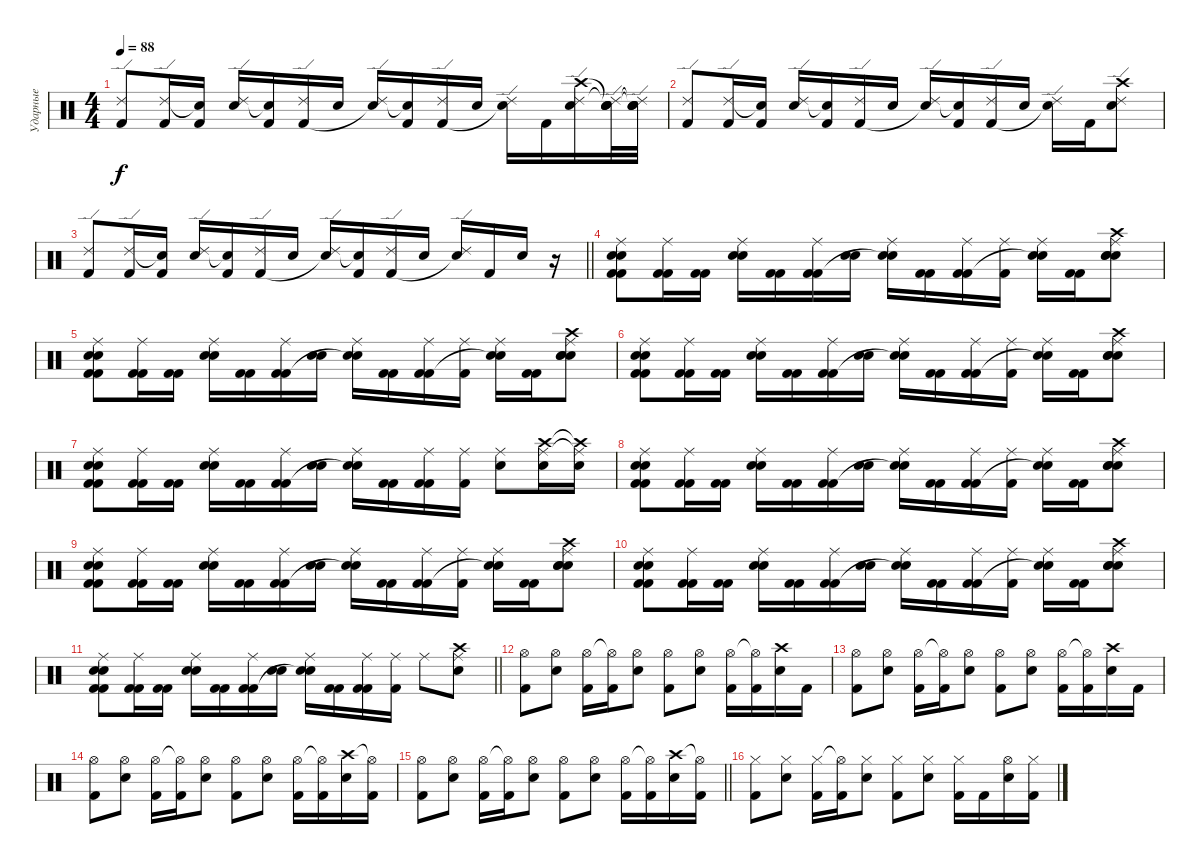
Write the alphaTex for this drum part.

\track ("Ударные" "Ударные") {instrument percussion}
\staff {score}
\articulation defaults
\ts (4 4)
\tempo 88
\clef neutral
\ks c
("Ride (edge) 2" "Kick (hit) 2").8{dy f} ("Ride (edge) 2" "Kick (hit) 2").16 ("Snare (hit)"{t} "Kick (hit) 2").16 ("Ride (edge) 2" "Electric Snare (hit)").16 ("Snare (hit)"{t} "Kick (hit) 2").16 ("Ride (edge) 2" "Kick (hit) 2").16 "Electric Snare (hit)".16 ("Ride (edge) 2" "Electric Snare (hit)"{t}).16 ("Snare (hit)"{t} "Kick (hit) 2").16 ("Ride (edge) 2" "Kick (hit) 2").16 "Electric Snare (hit)".16 ("Ride (edge) 2" "Electric Snare (hit)"{t}).16 "Kick (hit) 2".16 ("Ride (edge) 2" "Crash high (hit)" "Electric Snare (hit)").16 ("Ride (edge) 2"{t} "Snare (hit)"{t} "Electric Snare (hit)" "Electric Snare (hit)").32 ("Ride (edge) 2"{t} "Snare (hit)"{t} "Electric Snare (hit)" "Electric Snare (hit)").32 |
("Ride (edge) 2" "Kick (hit) 2").8 ("Ride (edge) 2" "Kick (hit) 2").16 ("Snare (hit)"{t} "Kick (hit) 2").16 ("Ride (edge) 2" "Electric Snare (hit)").16 ("Snare (hit)"{t} "Kick (hit) 2").16 ("Ride (edge) 2" "Kick (hit) 2").16 "Electric Snare (hit)".16 ("Ride (edge) 2" "Electric Snare (hit)"{t}).16 ("Snare (hit)"{t} "Kick (hit) 2").16 ("Ride (edge) 2" "Kick (hit) 2").16 "Electric Snare (hit)".16 ("Ride (edge) 2" "Electric Snare (hit)"{t}).16 "Kick (hit) 2".16 ("Ride (edge) 2" "Crash high (hit)" "Electric Snare (hit)").8 |
\barLineRight lightlight
("Ride (edge) 2" "Kick (hit) 2").8 ("Ride (edge) 2" "Kick (hit) 2").16 ("Snare (hit)"{t} "Kick (hit) 2").16 ("Ride (edge) 2" "Electric Snare (hit)").16 ("Snare (hit)"{t} "Kick (hit) 2").16 ("Ride (edge) 2" "Kick (hit) 2").16 "Electric Snare (hit)".16 ("Ride (edge) 2" "Electric Snare (hit)"{t}).16 ("Snare (hit)"{t} "Kick (hit) 2").16 ("Ride (edge) 2" "Kick (hit) 2").16 "Electric Snare (hit)".16 ("Ride (edge) 2" "Electric Snare (hit)"{t}).16 "Kick (hit) 2".16 "Electric Snare (hit)".16 r.16 |
("Ride (middle)" "Electric Snare (hit)" "Electric Snare (hit)" "Kick (hit) 2" "Kick (hit) 2").8 ("Ride (middle)" "Kick (hit) 2" "Kick (hit) 2").16 ("Kick (hit) 2" "Kick (hit) 2").16 ("Ride (middle)" "Electric Snare (hit)" "Electric Snare (hit)").16 ("Kick (hit) 2" "Kick (hit) 2").16 ("Ride (middle)" "Kick (hit) 2" "Kick (hit) 2").16 ("Electric Snare (hit)" "Electric Snare (hit)").16 ("Ride (middle)" "Electric Snare (hit)" "Electric Snare (hit)"{t}).16 ("Kick (hit) 2" "Kick (hit) 2").16 ("Ride (middle)" "Kick (hit) 2" "Kick (hit) 2").16 ("Ride (middle)" "Kick (hit) 2").16 ("Ride (middle)" "Electric Snare (hit)" "Electric Snare (hit)"{t}).16 ("Kick (hit) 2" "Kick (hit) 2").16 ("Ride (middle)" "Crash high (hit)" "Electric Snare (hit)" "Electric Snare (hit)" "Electric Snare (hit)").8 |
("Ride (middle)" "Electric Snare (hit)" "Electric Snare (hit)" "Kick (hit) 2" "Kick (hit) 2").8 ("Ride (middle)" "Kick (hit) 2" "Kick (hit) 2").16 ("Kick (hit) 2" "Kick (hit) 2").16 ("Ride (middle)" "Electric Snare (hit)" "Electric Snare (hit)").16 ("Kick (hit) 2" "Kick (hit) 2").16 ("Ride (middle)" "Kick (hit) 2" "Kick (hit) 2").16 ("Electric Snare (hit)" "Electric Snare (hit)").16 ("Ride (middle)" "Electric Snare (hit)" "Electric Snare (hit)"{t}).16 ("Kick (hit) 2" "Kick (hit) 2").16 ("Ride (middle)" "Kick (hit) 2" "Kick (hit) 2").16 ("Ride (middle)" "Kick (hit) 2").16 ("Ride (middle)" "Electric Snare (hit)" "Electric Snare (hit)"{t}).16 ("Kick (hit) 2" "Kick (hit) 2").16 ("Ride (middle)" "Crash high (hit)" "Electric Snare (hit)" "Electric Snare (hit)" "Electric Snare (hit)").8 |
("Ride (middle)" "Electric Snare (hit)" "Electric Snare (hit)" "Kick (hit) 2" "Kick (hit) 2").8 ("Ride (middle)" "Kick (hit) 2" "Kick (hit) 2").16 ("Kick (hit) 2" "Kick (hit) 2").16 ("Ride (middle)" "Electric Snare (hit)" "Electric Snare (hit)").16 ("Kick (hit) 2" "Kick (hit) 2").16 ("Ride (middle)" "Kick (hit) 2" "Kick (hit) 2").16 ("Electric Snare (hit)" "Electric Snare (hit)").16 ("Ride (middle)" "Electric Snare (hit)" "Electric Snare (hit)"{t}).16 ("Kick (hit) 2" "Kick (hit) 2").16 ("Ride (middle)" "Kick (hit) 2" "Kick (hit) 2").16 ("Ride (middle)" "Kick (hit) 2").16 ("Ride (middle)" "Electric Snare (hit)" "Electric Snare (hit)"{t}).16 ("Kick (hit) 2" "Kick (hit) 2").16 ("Ride (middle)" "Crash high (hit)" "Electric Snare (hit)" "Electric Snare (hit)" "Electric Snare (hit)").8 |
("Ride (middle)" "Electric Snare (hit)" "Electric Snare (hit)" "Kick (hit) 2" "Kick (hit) 2").8 ("Ride (middle)" "Kick (hit) 2" "Kick (hit) 2").16 ("Kick (hit) 2" "Kick (hit) 2").16 ("Ride (middle)" "Electric Snare (hit)" "Electric Snare (hit)").16 ("Kick (hit) 2" "Kick (hit) 2").16 ("Ride (middle)" "Kick (hit) 2" "Kick (hit) 2").16 ("Electric Snare (hit)" "Electric Snare (hit)").16 ("Ride (middle)" "Electric Snare (hit)" "Electric Snare (hit)"{t}).16 ("Kick (hit) 2" "Kick (hit) 2").16 ("Ride (middle)" "Kick (hit) 2" "Kick (hit) 2").16 ("Ride (middle)" "Kick (hit) 2").16 ("Ride (middle)" "Electric Snare (hit)").8 ("Ride (middle)" "Crash high (hit)" "Electric Snare (hit)").16 ("Ride (middle)"{t} "Crash high (hit)"{t} "Electric Snare (hit)").16 |
("Ride (middle)" "Electric Snare (hit)" "Electric Snare (hit)" "Kick (hit) 2" "Kick (hit) 2").8 ("Ride (middle)" "Kick (hit) 2" "Kick (hit) 2").16 ("Kick (hit) 2" "Kick (hit) 2").16 ("Ride (middle)" "Electric Snare (hit)" "Electric Snare (hit)").16 ("Kick (hit) 2" "Kick (hit) 2").16 ("Ride (middle)" "Kick (hit) 2" "Kick (hit) 2").16 ("Electric Snare (hit)" "Electric Snare (hit)").16 ("Ride (middle)" "Electric Snare (hit)" "Electric Snare (hit)"{t}).16 ("Kick (hit) 2" "Kick (hit) 2").16 ("Ride (middle)" "Kick (hit) 2" "Kick (hit) 2").16 ("Ride (middle)" "Kick (hit) 2").16 ("Ride (middle)" "Electric Snare (hit)" "Electric Snare (hit)"{t}).16 ("Kick (hit) 2" "Kick (hit) 2").16 ("Ride (middle)" "Crash high (hit)" "Electric Snare (hit)" "Electric Snare (hit)" "Electric Snare (hit)").8 |
("Ride (middle)" "Electric Snare (hit)" "Electric Snare (hit)" "Kick (hit) 2" "Kick (hit) 2").8 ("Ride (middle)" "Kick (hit) 2" "Kick (hit) 2").16 ("Kick (hit) 2" "Kick (hit) 2").16 ("Ride (middle)" "Electric Snare (hit)" "Electric Snare (hit)").16 ("Kick (hit) 2" "Kick (hit) 2").16 ("Ride (middle)" "Kick (hit) 2" "Kick (hit) 2").16 ("Electric Snare (hit)" "Electric Snare (hit)").16 ("Ride (middle)" "Electric Snare (hit)" "Electric Snare (hit)"{t}).16 ("Kick (hit) 2" "Kick (hit) 2").16 ("Ride (middle)" "Kick (hit) 2" "Kick (hit) 2").16 ("Ride (middle)" "Kick (hit) 2").16 ("Ride (middle)" "Electric Snare (hit)" "Electric Snare (hit)"{t}).16 ("Kick (hit) 2" "Kick (hit) 2").16 ("Ride (middle)" "Crash high (hit)" "Electric Snare (hit)" "Electric Snare (hit)" "Electric Snare (hit)").8 |
("Ride (middle)" "Electric Snare (hit)" "Electric Snare (hit)" "Kick (hit) 2" "Kick (hit) 2").8 ("Ride (middle)" "Kick (hit) 2" "Kick (hit) 2").16 ("Kick (hit) 2" "Kick (hit) 2").16 ("Ride (middle)" "Electric Snare (hit)" "Electric Snare (hit)").16 ("Kick (hit) 2" "Kick (hit) 2").16 ("Ride (middle)" "Kick (hit) 2" "Kick (hit) 2").16 ("Electric Snare (hit)" "Electric Snare (hit)").16 ("Ride (middle)" "Electric Snare (hit)" "Electric Snare (hit)"{t}).16 ("Kick (hit) 2" "Kick (hit) 2").16 ("Ride (middle)" "Kick (hit) 2" "Kick (hit) 2").16 ("Ride (middle)" "Kick (hit) 2").16 ("Ride (middle)" "Electric Snare (hit)" "Electric Snare (hit)"{t}).16 ("Kick (hit) 2" "Kick (hit) 2").16 ("Ride (middle)" "Crash high (hit)" "Electric Snare (hit)" "Electric Snare (hit)" "Electric Snare (hit)").8 |
\barLineRight lightlight
("Ride (middle)" "Electric Snare (hit)" "Electric Snare (hit)" "Kick (hit) 2" "Kick (hit) 2").8 ("Ride (middle)" "Kick (hit) 2" "Kick (hit) 2").16 ("Kick (hit) 2" "Kick (hit) 2").16 ("Ride (middle)" "Electric Snare (hit)" "Electric Snare (hit)").16 ("Kick (hit) 2" "Kick (hit) 2").16 ("Ride (middle)" "Kick (hit) 2" "Kick (hit) 2").16 ("Electric Snare (hit)" "Electric Snare (hit)").16 ("Ride (middle)" "Electric Snare (hit)" "Electric Snare (hit)"{t}).16 ("Kick (hit) 2" "Kick (hit) 2").16 ("Ride (middle)" "Kick (hit) 2" "Kick (hit) 2").16 ("Ride (middle)" "Kick (hit) 2").16 "Ride (middle)".8 ("Ride (middle)" "Crash high (hit)" "Electric Snare (hit)").8 |
("Hi-Hat (open)" "Kick (hit) 2").8 ("Hi-Hat (open)" "Electric Snare (hit)").8 ("Hi-Hat (open)" "Kick (hit) 2").16 ("Hi-Hat (open)"{t} "Kick (hit) 2").16 ("Hi-Hat (open)" "Electric Snare (hit)").8 ("Hi-Hat (open)" "Kick (hit) 2").8 ("Hi-Hat (open)" "Electric Snare (hit)").8 ("Hi-Hat (open)" "Kick (hit) 2").16 ("Hi-Hat (open)"{t} "Kick (hit) 2").16 ("Crash high (hit)" "Electric Snare (hit)").16 "Kick (hit) 2".16 |
("Hi-Hat (open)" "Kick (hit) 2").8 ("Hi-Hat (open)" "Electric Snare (hit)").8 ("Hi-Hat (open)" "Kick (hit) 2").16 ("Hi-Hat (open)"{t} "Kick (hit) 2").16 ("Hi-Hat (open)" "Electric Snare (hit)").8 ("Hi-Hat (open)" "Kick (hit) 2").8 ("Hi-Hat (open)" "Electric Snare (hit)").8 ("Hi-Hat (open)" "Kick (hit) 2").16 ("Hi-Hat (open)"{t} "Kick (hit) 2").16 ("Crash high (hit)" "Electric Snare (hit)").16 "Kick (hit) 2".16 |
("Hi-Hat (open)" "Kick (hit) 2").8 ("Hi-Hat (open)" "Electric Snare (hit)").8 ("Hi-Hat (open)" "Kick (hit) 2").16 ("Hi-Hat (open)"{t} "Kick (hit) 2").16 ("Hi-Hat (open)" "Electric Snare (hit)").8 ("Hi-Hat (open)" "Kick (hit) 2").8 ("Hi-Hat (open)" "Electric Snare (hit)").8 ("Hi-Hat (open)" "Kick (hit) 2").16 ("Hi-Hat (open)"{t} "Kick (hit) 2").16 ("Crash high (hit)" "Electric Snare (hit)").16 ("Hi-Hat (open)"{t} "Kick (hit) 2").16 |
\barLineRight lightlight
("Hi-Hat (open)" "Kick (hit) 2").8 ("Hi-Hat (open)" "Electric Snare (hit)").8 ("Hi-Hat (open)" "Kick (hit) 2").16 ("Hi-Hat (open)"{t} "Kick (hit) 2").16 ("Hi-Hat (open)" "Electric Snare (hit)").8 ("Hi-Hat (open)" "Kick (hit) 2").8 ("Hi-Hat (open)" "Electric Snare (hit)").8 ("Hi-Hat (open)" "Kick (hit) 2").16 ("Hi-Hat (open)"{t} "Kick (hit) 2").16 ("Crash high (hit)" "Electric Snare (hit)").16 ("Hi-Hat (open)"{t} "Kick (hit) 2").16 |
("Hi-Hat (closed)" "Kick (hit) 2").8 ("Hi-Hat (closed)" "Electric Snare (hit)").8 ("Hi-Hat (closed)" "Kick (hit) 2").16 ("Hi-Hat (open)"{t} "Kick (hit) 2").16 ("Hi-Hat (closed)" "Electric Snare (hit)").8 ("Hi-Hat (closed)" "Kick (hit) 2").8 ("Hi-Hat (closed)" "Electric Snare (hit)").8 ("Hi-Hat (closed)" "Kick (hit) 2").16 "Kick (hit) 2".16 ("Hi-Hat (open)" "Electric Snare (hit)").16 ("Hi-Hat (closed)" "Kick (hit) 2").16
